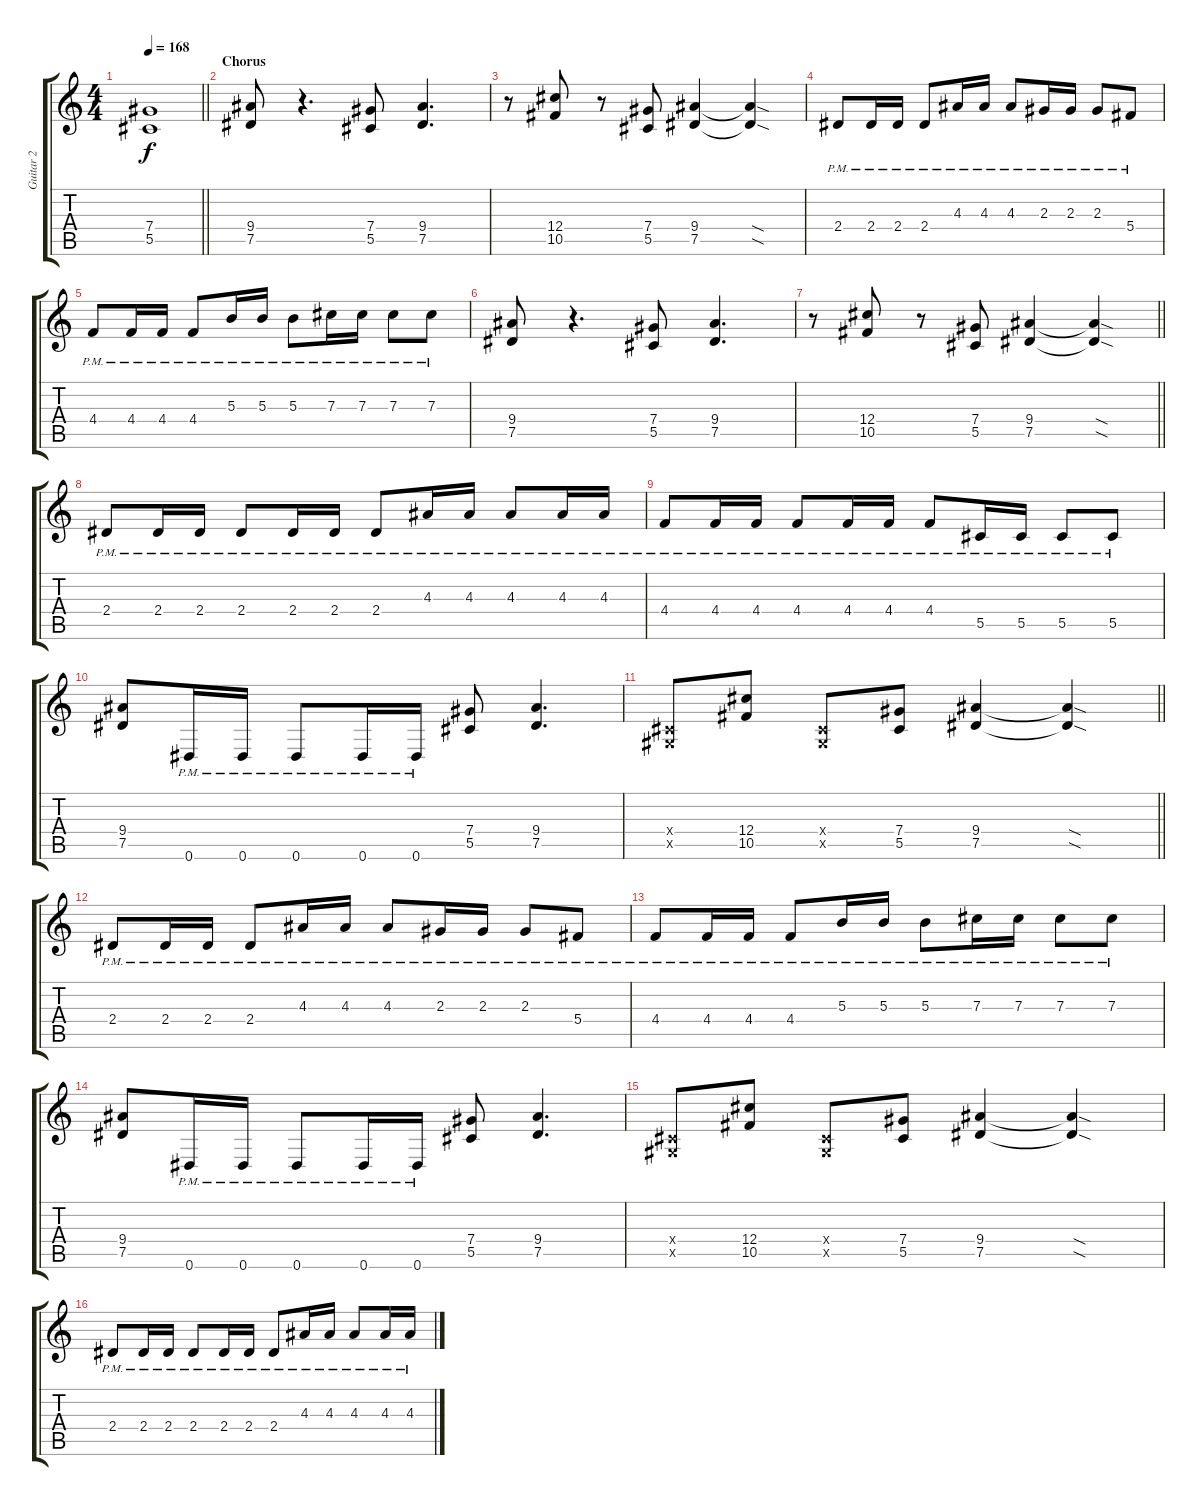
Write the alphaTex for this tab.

\track ("Guitar 2" "Guitar 2") {instrument distortionguitar}
\staff {score tabs}
\tuning (Eb4 Bb3 Gb3 Db3 Ab2 Eb2) {hide}
\ts (4 4)
\tempo 168
\clef g2
\barLineRight lightlight
\ks c
(7.4{t} 5.5{t}).1{dy f volume 0} |
\section ("" "Chorus")
(9.4 7.5).8{volume 14} r.4{d} (7.4 5.5).8 (9.4 7.5).4{d} |
r.8 (12.4 10.5).8 r.8 (7.4 5.5).8 (9.4 7.5).4 (9.4{sod t} 7.5{sod t}).4 |
2.4{pm}.8 2.4{pm}.16 2.4{pm}.16 2.4{pm}.8 4.3{pm}.16 4.3{pm}.16 4.3{pm}.8 2.3{pm}.16 2.3{pm}.16 2.3{pm}.8 5.4{pm}.8 |
4.4{pm}.8 4.4{pm}.16 4.4{pm}.16 4.4{pm}.8 5.3{pm}.16 5.3{pm}.16 5.3{pm}.8 7.3{pm}.16 7.3{pm}.16 7.3{pm}.8 7.3{pm}.8 |
(9.4 7.5).8 r.4{d} (7.4 5.5).8 (9.4 7.5).4{d} |
\barLineRight lightlight
r.8 (12.4 10.5).8 r.8 (7.4 5.5).8 (9.4 7.5).4 (9.4{sod t} 7.5{sod t}).4 |
2.4{pm}.8 2.4{pm}.16 2.4{pm}.16 2.4{pm}.8 2.4{pm}.16 2.4{pm}.16 2.4{pm}.8 4.3{pm}.16 4.3{pm}.16 4.3{pm}.8 4.3{pm}.16 4.3{pm}.16 |
4.4{pm}.8 4.4{pm}.16 4.4{pm}.16 4.4{pm}.8 4.4{pm}.16 4.4{pm}.16 4.4{pm}.8 5.5{pm}.16 5.5{pm}.16 5.5{pm}.8 5.5{pm}.8 |
(9.4 7.5).8 0.6{pm}.16 0.6{pm}.16 0.6{pm}.8 0.6{pm}.16 0.6{pm}.16 (7.4 5.5).8 (9.4 7.5).4{d} |
\barLineRight lightlight
(0.4{x} 0.5{x}).8 (12.4 10.5).8 (0.4{x} 0.5{x}).8 (7.4 5.5).8 (9.4 7.5).4 (9.4{sod t} 7.5{sod t}).4 |
2.4{pm}.8 2.4{pm}.16 2.4{pm}.16 2.4{pm}.8 4.3{pm}.16 4.3{pm}.16 4.3{pm}.8 2.3{pm}.16 2.3{pm}.16 2.3{pm}.8 5.4{pm}.8 |
4.4{pm}.8 4.4{pm}.16 4.4{pm}.16 4.4{pm}.8 5.3{pm}.16 5.3{pm}.16 5.3{pm}.8 7.3{pm}.16 7.3{pm}.16 7.3{pm}.8 7.3{pm}.8 |
(9.4 7.5).8 0.6{pm}.16 0.6{pm}.16 0.6{pm}.8 0.6{pm}.16 0.6{pm}.16 (7.4 5.5).8 (9.4 7.5).4{d} |
(0.4{x} 0.5{x}).8 (12.4 10.5).8 (0.4{x} 0.5{x}).8 (7.4 5.5).8 (9.4 7.5).4 (9.4{sod t} 7.5{sod t}).4 |
2.4{pm}.8 2.4{pm}.16 2.4{pm}.16 2.4{pm}.8 2.4{pm}.16 2.4{pm}.16 2.4{pm}.8 4.3{pm}.16 4.3{pm}.16 4.3{pm}.8 4.3{pm}.16 4.3{pm}.16
